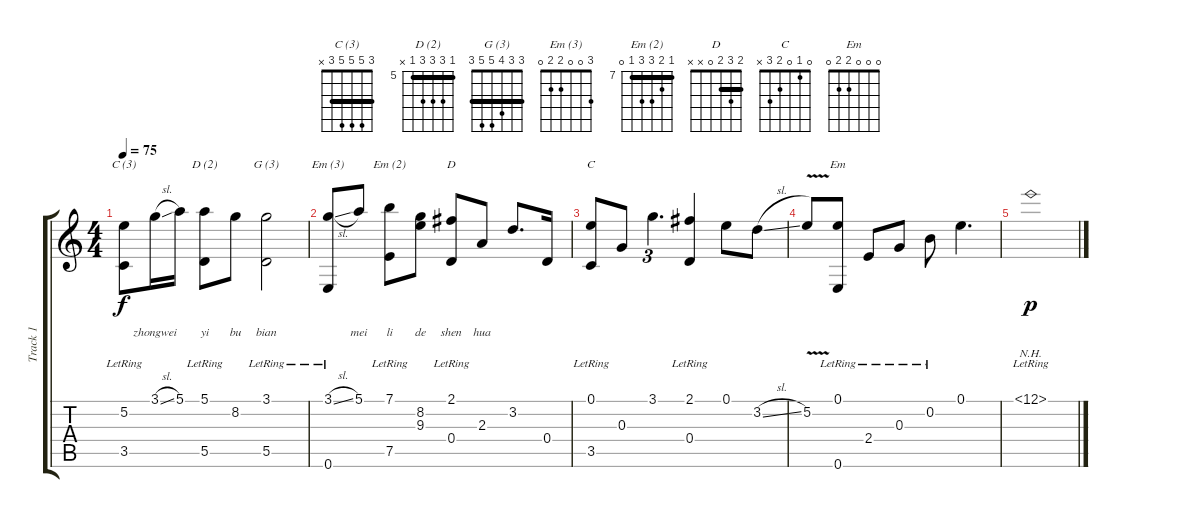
\track ("Track 1" "Track 1") {instrument acousticguitarnylon}
\staff {score tabs}
\tuning (E4 B3 G3 D3 A2 E2) {hide}
\chord ("C (3)" 3 5 5 5 3 x) {barre 3}
\chord ("D (2)" 5 7 7 7 5 x) {firstfret 5 barre 5}
\chord ("G (3)" 3 3 4 5 5 3) {barre 3}
\chord ("Em (3)" 3 0 0 2 2 0)
\chord ("Em (2)" 7 8 9 9 7 0) {firstfret 7 barre 7}
\chord ("D" 2 3 2 0 x x) {barre 2}
\chord ("C" 0 1 0 2 3 x)
\chord ("Em" 0 0 0 2 2 0)
\ts (4 4)
\tempo 75
\clef g2
\ks c
(5.2 3.5{lr}).8{ch "C (3)" lyrics (0 "") lyrics (1 "") lyrics (2 "") lyrics (3 "") lyrics (4 "") dy f} 3.1{sl}.16{lyrics (0 "") lyrics (1 "") lyrics (2 "zhongwei") lyrics (3 "") lyrics (4 "")} 5.1.16{lyrics (0 "") lyrics (1 "") lyrics (2 "") lyrics (3 "") lyrics (4 "")} (5.1 5.5{lr}).8{ch "D (2)" lyrics (0 "") lyrics (1 "") lyrics (2 "yi") lyrics (3 "") lyrics (4 "")} 8.2.8{lyrics (0 "") lyrics (1 "") lyrics (2 "bu") lyrics (3 "") lyrics (4 "")} (3.1 5.5{lr}).2{ch "G (3)" lyrics (0 "") lyrics (1 "") lyrics (2 "bian") lyrics (3 "") lyrics (4 "")} |
(3.1{sl} 0.6{lr}).8{ch "Em (3)" lyrics (0 "") lyrics (1 "") lyrics (2 "") lyrics (3 "") lyrics (4 "")} 5.1.8{lyrics (0 "") lyrics (1 "") lyrics (2 "mei") lyrics (3 "") lyrics (4 "")} (7.1 7.5{lr}).8{ch "Em (2)" lyrics (0 "") lyrics (1 "") lyrics (2 "li") lyrics (3 "") lyrics (4 "")} (8.2 9.3).8{lyrics (0 "") lyrics (1 "") lyrics (2 "de") lyrics (3 "") lyrics (4 "")} (2.1 0.4{lr}).8{ch "D" lyrics (0 "") lyrics (1 "") lyrics (2 "shen") lyrics (3 "") lyrics (4 "")} 2.3.8{lyrics (0 "") lyrics (1 "") lyrics (2 "hua") lyrics (3 "") lyrics (4 "")} 3.2.8{d} 0.4.16 |
(0.1 3.5{lr}).8{ch "C"} 0.3.8 3.1.4{d tu (3 2)} (2.1 0.4{lr}).4 0.1.8 3.2{sl}.8 |
5.2{v}.8 (0.1 0.6{lr}).8{ch "Em"} 2.4{lr}.8 0.3{lr}.8 0.2{lr}.8 0.1.4{d} |
12.1{nh lr}.1{dy p}
